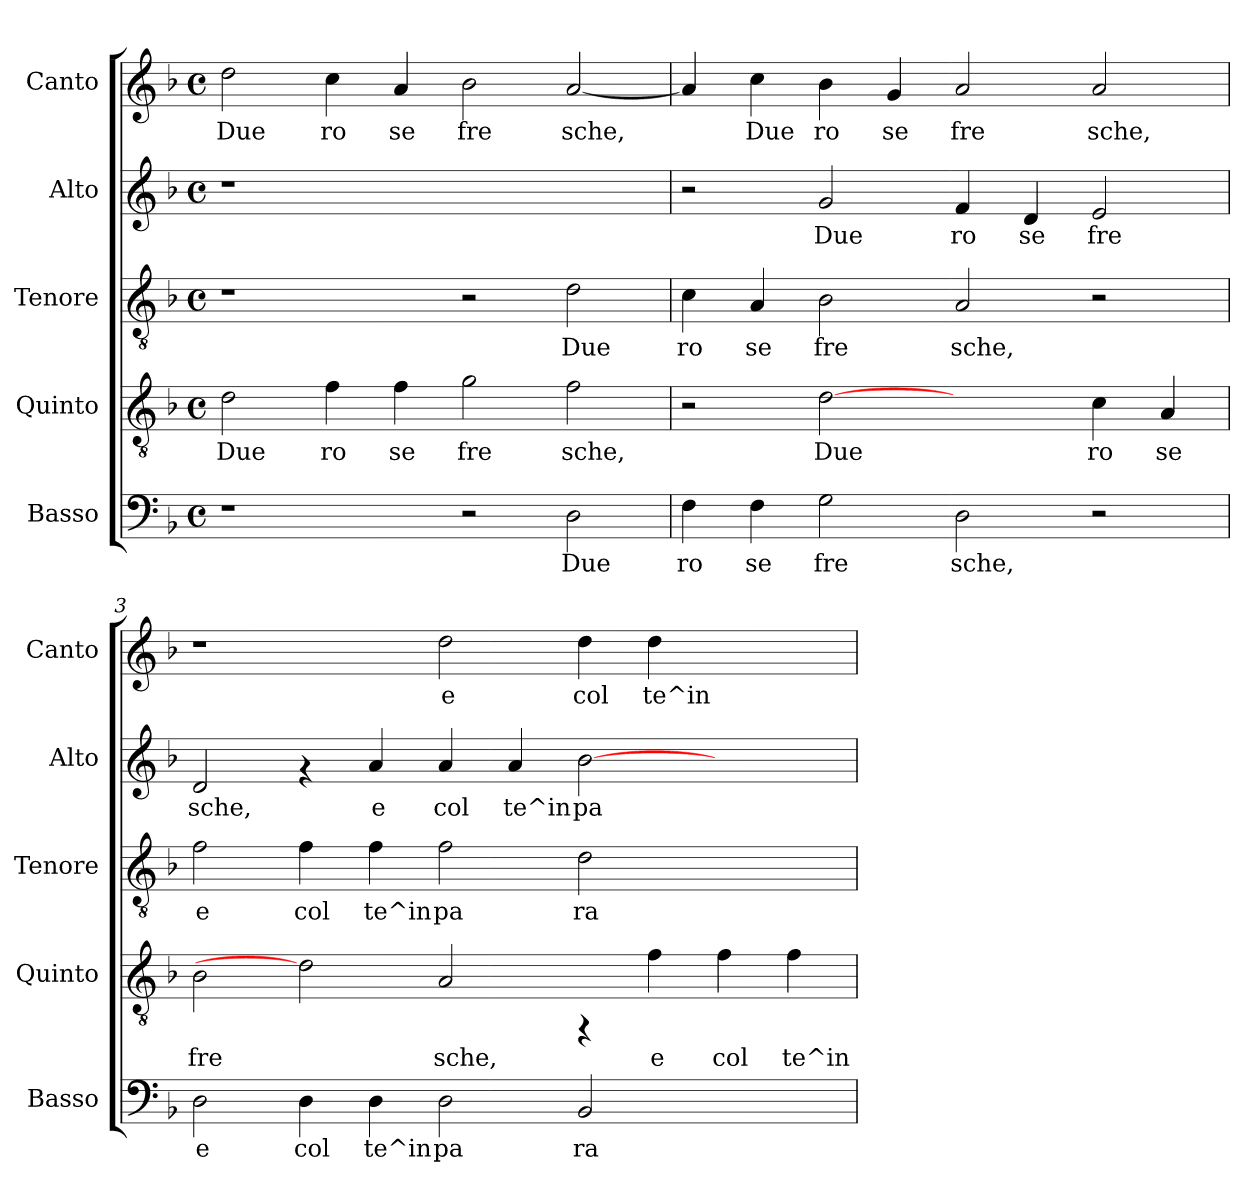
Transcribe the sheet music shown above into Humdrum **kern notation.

**kern	**text	**kern	**text	**kern	**text	**kern	**text	**kern	**text
*part5	*part5	*part4	*part4	*part3	*part3	*part2	*part2	*part1	*part1
*staff5	*staff5	*staff4	*staff4	*staff3	*staff3	*staff2	*staff2	*staff1	*staff1
*I"Basso	*	*I"Quinto	*	*I"Tenore	*	*I"Alto	*	*I"Canto	*
*I'Basso	*	*I'Quinto	*	*I'Tenore	*	*I'Alto	*	*I'Canto	*
!!LO:PB:g=z
*stria5	*	*stria5	*	*stria5	*	*stria5	*	*stria5	*
*clefF4	*	*clefGv2	*	*clefGv2	*	*clefG2	*	*clefG2	*
*k[b-]	*	*k[b-]	*	*k[b-]	*	*k[b-]	*	*k[b-]	*
*F:	*	*F:	*	*F:	*	*F:	*	*F:	*
*M4/4	*	*M4/4	*	*M4/4	*	*M4/4	*	*M4/4	*
*met(c)	*	*met(c)	*	*met(c)	*	*met(c)	*	*met(c)	*
=1	=1	=1	=1	=1	=1	=1	=1	=1	=1
!	!	!	!LO:LY:b:cj	!	!	!	!	!	!LO:LY:b:cj
1r	.	2d\	Due	1r	.	1r	.	2dd\	Due
!	!	!	!LO:LY:b:cj	!	!	!	!	!	!LO:LY:b:cj
.	.	4f\	ro	.	.	.	.	4cc\	ro
!	!	!	!LO:LY:b:cj	!	!	!	!	!	!LO:LY:b:cj
.	.	4f\	se	.	.	.	.	4a/	se
!	!	!	!LO:LY:b:cj	!	!	!	!	!	!LO:LY:b:cj
2r	.	2g\	fre	2r	.	1ryy	.	2b-\	fre
!	!LO:LY:b:cj	!	!LO:LY:b:cj	!	!LO:LY:b:cj	!	!	!	!LO:LY:b:cj
2D\	Due	2f\	sche,	2d\	Due	.	.	[<2a/	sche,
=2	=2	=2	=2	=2	=2	=2	=2	=2	=2
!	!LO:LY:b:cj	!	!	!	!LO:LY:b:cj	!	!	!	!LO:LY:b:cj
4F\	ro	2r	.	4c\	ro	2r	.	4a/]	.
!	!LO:LY:b:cj	!	!	!	!LO:LY:b:cj	!	!	!	!LO:LY:b:cj
4F\	se	.	.	4A/	se	.	.	4cc\	Due
!	!LO:LY:b:cj	!	!LO:LY:b:cj	!	!LO:LY:b:cj	!	!LO:LY:b:cj	!	!LO:LY:b:cj
2G\	fre	[2d	Due	2B-\	fre	2g/	Due	4b-\	ro
!	!	!	!	!	!	!	!	!	!LO:LY:b:cj
.	.	.	.	.	.	.	.	4g/	se
!	!LO:LY:b:cj	!	!	!	!LO:LY:b:cj	!	!LO:LY:b:cj	!	!LO:LY:b:cj
2D\	sche,	2ryy	.	2A/	sche,	4f/	ro	2a/	fre
!	!	!	!	!	!	!	!LO:LY:b:cj	!	!
.	.	.	.	.	.	4d/	se	.	.
!	!	!	!LO:LY:b:cj	!	!	!	!LO:LY:b:cj	!	!LO:LY:b:cj
2r	.	4c\	ro	2r	.	2e/	fre	2a/	sche,
!	!	!	!LO:LY:b:cj	!	!	!	!	!	!
.	.	4A/	se	.	.	.	.	.	.
=3	=3	=3	=3	=3	=3	=3	=3	=3	=3
!	!LO:LY:b:cj	!	!LO:LY:b:cj	!	!LO:LY:b:cj	!	!LO:LY:b:cj	!	!
2D\	e	2B-\	fre	2f\	e	2d/	sche,	1r	.
!	!LO:LY:b:cj	!	!	!	!LO:LY:b:cj	!	!	!	!
4D\	col	2d]	.	4f\	col	4rf	.	.	.
!	!LO:LY:b:cj	!	!	!	!LO:LY:b:cj	!	!LO:LY:b:cj	!	!
4D\	te^in	.	.	4f\	te^in	4a/	e	.	.
!	!LO:LY:b:cj	!	!LO:LY:b:cj	!	!LO:LY:b:cj	!	!LO:LY:b:cj	!	!LO:LY:b:cj
2D\	pa	2A/	sche,	2f\	pa	4a/	col	2dd\	e
!	!	!	!	!	!	!	!LO:LY:b:cj	!	!
.	.	.	.	.	.	4a/	te^in	.	.
!	!LO:LY:b:cj	!	!	!	!LO:LY:b:cj	!	!LO:LY:b:cj	!	!LO:LY:b:cj
2BB-/	ra	4rFF	.	2d\	ra	[>2b-\	pa	4dd\	col
!	!	!	!LO:LY:b:cj	!	!	!	!	!	!LO:LY:b:cj
.	.	4f\	e	.	.	.	.	4dd\	te^in
!	!	!	!LO:LY:b:cj	!	!	!	!	!	!
2ryy	.	4f\	col	2ryy	.	2ryy	.	2ryy	.
!	!	!	!LO:LY:b:cj	!	!	!	!	!	!
.	.	4f\	te^in	.	.	.	.	.	.
=	=	=	=	=	=	=	=	=	=
*-	*-	*-	*-	*-	*-	*-	*-	*-	*-
